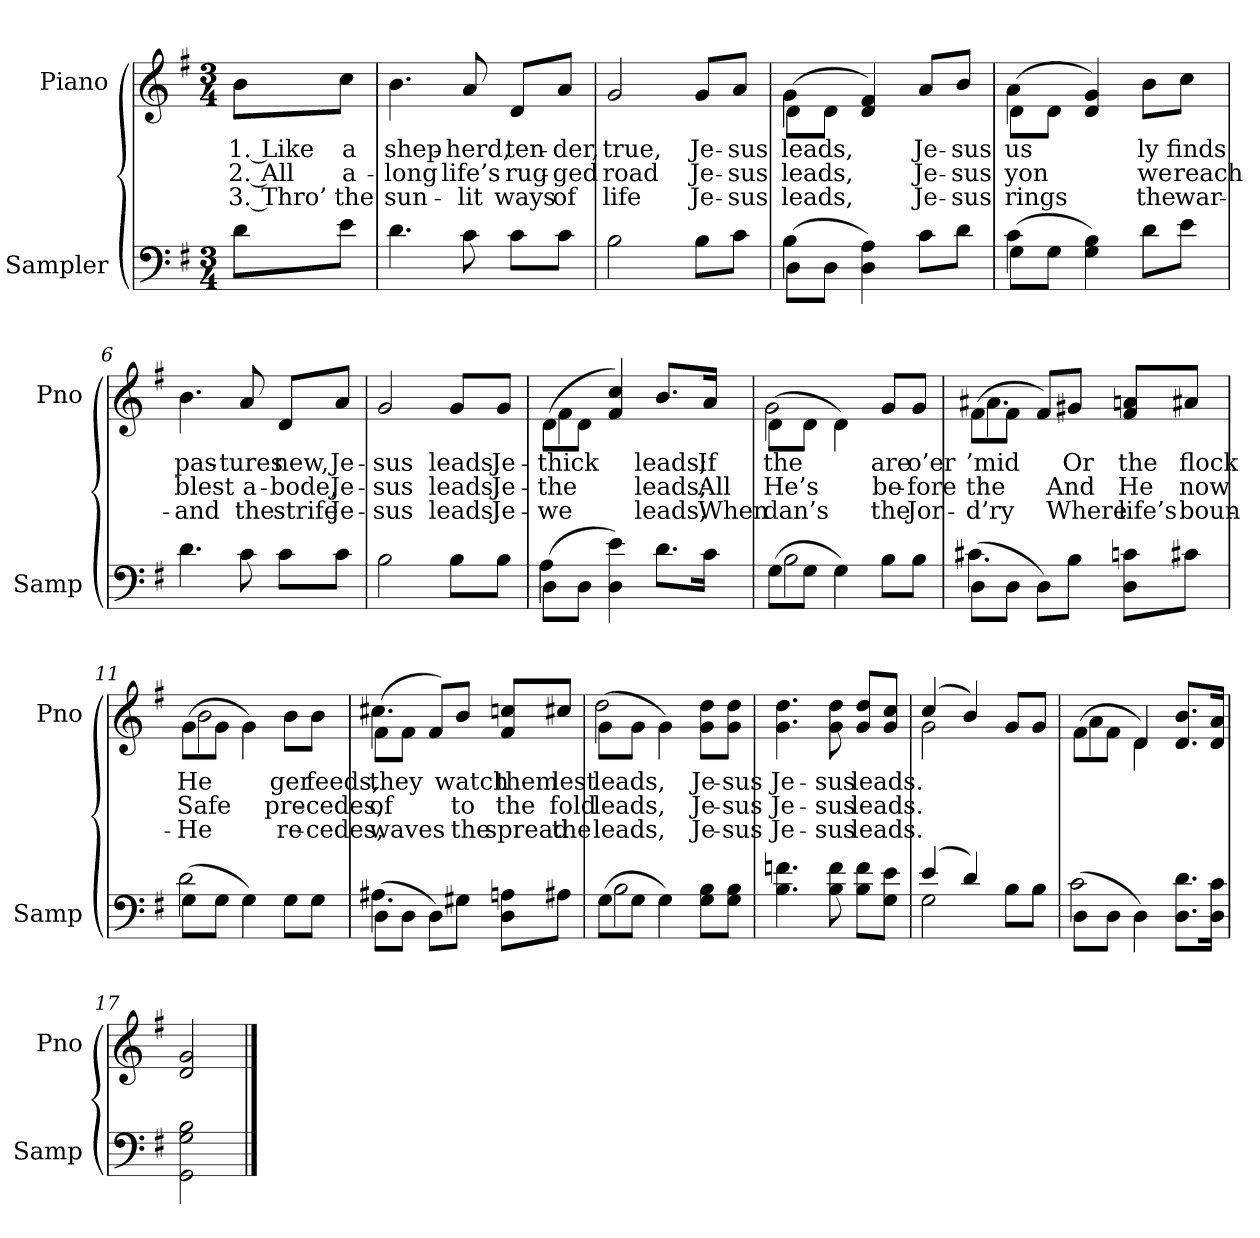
**kern	**kern	**text	**text	**text
*part2	*part1	*part1	*part1	*part1
*staff2	*staff1	*staff1	*staff1	*staff1
*I"Sampler	*I"Piano	*	*	*
*I'Samp	*I'Pno	*	*	*
*clefF4	*clefG2	*	*	*
*k[f#]	*k[f#]	*	*	*
*G:	*G:	*	*	*
*M3/4	*M3/4	*	*	*
=1	=1	=1	=1	=1
8d\L	8b\L	1. Like	2. All	3. Thro’
8e\J	8cc\J	a	a-	the
=2	=2	=2	=2	=2
4.d	4.b	shep-	-long	sun-
8c	8a	-herd,	life’s	-lit
8c\L	8d/L	ten-	rug-	ways
8c\J	8a/J	-der,	-ged	of
=3	=3	=3	=3	=3
2B	2g	true,	road	life
8B\L	8g/L	Je-	Je-	Je-
8c\J	8a/J	-sus	-sus	-sus
=4	=4	=4	=4	=4
*^	*^	*	*	*
(8D\L	4B	(8d\L	4g	leads,	leads,	leads,
8D\J	.	8d\J	.	.	.	.
4D 4A)	2ryy	4d 4f#)	2ryy	.	.	.
8c\L	.	8a/L	.	Je-	Je-	Je-
8d\J	.	8b/J	.	-sus	-sus	-sus
=5	=5	=5	=5	=5	=5	=5
(8G\L	4c	(8d\L	4a	us	yon	-rings
8G\J	.	8d\J	.	.	.	.
4G 4B)	2ryy	4d 4g)	2ryy	.	.	.
8d\L	.	8b\L	.	-ly	we	the
8e\J	.	8cc\J	.	finds	reach	war-
*v	*v	*	*	*	*	*
*	*v	*v	*	*	*
=6	=6	=6	=6	=6
4.d	4.b	pas-	blest	and
8c	8a	-tures	a-	the
8c\L	8d/L	new,	-bode,	strife
8c\J	8a/J	Je-	Je-	Je-
=7	=7	=7	=7	=7
2B	2g	-sus	-sus	-sus
8B\L	8g/L	leads,	leads,	leads,
8B\J	8g/J	Je-	Je-	Je-
=8	=8	=8	=8	=8
*^	*^	*	*	*
(8D\L	4A	(8d\L	4f#	thick	the	we
8D\J	.	8d\J	.	.	.	.
4D 4e)	2ryy	4f# 4cc)	2ryy	.	.	.
8.d\L	.	8.b/L	.	leads;	leads;	leads;
16c\Jk	.	16a/Jk	.	If	All	When
=9	=9	=9	=9	=9	=9	=9
(8G\L	2B	(8d\L	2g	the	He’s	-dan’s
8G\J	.	8d\J	.	.	.	.
4G\)	.	4d\)	.	.	.	.
8B\L	4ryy	8g/L	4ryy	are	be-	the
8B\J	.	8g/J	.	o’er	-fore	Jor-
=10	=10	=10	=10	=10	=10	=10
(8D\L	4.c#	(8f#\L	4.a#	’mid	the	-d’ry
8D\J	.	8f#\J	.	.	.	.
8D\L)	.	8f#/L)	.	.	.	.
8B\J	4.ryy	8g#X/J	4.ryy	Or	And	Where
8D\ 8c\L	.	8f#/ 8a/L	.	the	He	life’s
8c#X\J	.	8a#X/J	.	flock	now	boun-
=11	=11	=11	=11	=11	=11	=11
(8G\L	2d	(8g\L	2b	He	Safe	He
8G\J	.	8g\J	.	.	.	.
4G\)	.	4g\)	.	.	.	.
8G\L	4ryy	8b\L	4ryy	-ger	pre-	re-
8G\J	.	8b\J	.	feeds,	-cedes,	-cedes,
=12	=12	=12	=12	=12	=12	=12
(8D\L	4.A#	(8f#\L	4.cc#	they	of	waves
8D\J	.	8f#\J	.	.	.	.
8D\L)	.	8f#/L)	.	.	.	.
8G#X\J	4.ryy	8b/J	4.ryy	watch	-to	the
8D\ 8A\L	.	8f#/ 8cc/L	.	them	the	spread
8A#X\J	.	8cc#X/J	.	lest	fold	the
=13	=13	=13	=13	=13	=13	=13
(8G\L	2B	(8g\L	2dd	leads,	leads,	leads,
8G\J	.	8g\J	.	.	.	.
4G\)	.	4g\)	.	.	.	.
8G\ 8B\L	4ryy	8g\ 8dd\L	4ryy	Je-	Je-	Je-
8G\ 8B\J	.	8g\ 8dd\J	.	-sus	-sus	-sus
*v	*v	*	*	*	*	*
*	*v	*v	*	*	*
=14	=14	=14	=14	=14
4.B 4.fn	4.g 4.dd	Je-	Je-	Je-
8B 8f	8g 8dd	-sus	-sus	-sus
8B\ 8f\L	8g/ 8dd/L	leads.	leads.	leads.
8G\ 8e\J	8g/ 8cc/J	.	.	.
=15	=15	=15	=15	=15
*^	*^	*	*	*
(4e/	2G	(4cc/	2g	.	.	.
4d/)	.	4b/)	.	.	.	.
8B\L	4ryy	8g/L	4ryy	.	.	.
8B\J	.	8g/J	.	.	.	.
=16	=16	=16	=16	=16	=16	=16
(8D\L	2c	(8f#\L	4a	.	.	.
8D\J	.	8f#\J	.	.	.	.
4D\)	.	4d/)	4d	.	.	.
8.D\ 8.d\L	4ryy	8.d/ 8.b/L	4ryy	.	.	.
16D\ 16c\Jk	.	16d/ 16a/Jk	.	.	.	.
*v	*v	*	*	*	*	*
*	*v	*v	*	*	*
=17	=17	=17	=17	=17
2GG 2G 2B	2d 2g	.	.	.
==	==	==	==	==
*-	*-	*-	*-	*-
